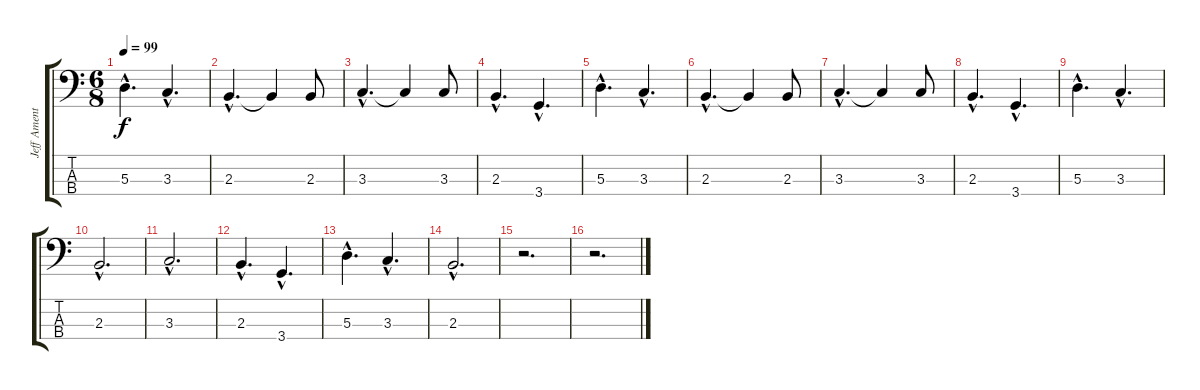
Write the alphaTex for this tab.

\track ("Jeff Ament" "Jeff Ament") {instrument electricbassfinger}
\staff {score tabs}
\tuning (G2 D2 A1 E1) {hide}
\ts (6 8)
\tempo 99
\clef f4
\ks c
5.3{hac}.4{d dy f} 3.3{hac}.4{d} |
2.3{hac}.4{d} 2.3{t}.4 2.3.8 |
3.3{hac}.4{d} 3.3{t}.4 3.3.8 |
2.3{hac}.4{d} 3.4{hac}.4{d} |
5.3{hac}.4{d} 3.3{hac}.4{d} |
2.3{hac}.4{d} 2.3{t}.4 2.3.8 |
3.3{hac}.4{d} 3.3{t}.4 3.3.8 |
2.3{hac}.4{d} 3.4{hac}.4{d} |
5.3{hac}.4{d} 3.3{hac}.4{d} |
2.3{hac}.2{d} |
3.3{hac}.2{d} |
2.3{hac}.4{d} 3.4{hac}.4{d} |
5.3{hac}.4{d} 3.3{hac}.4{d} |
2.3{hac}.2{d} |
r.2{d} |
r.2{d}
